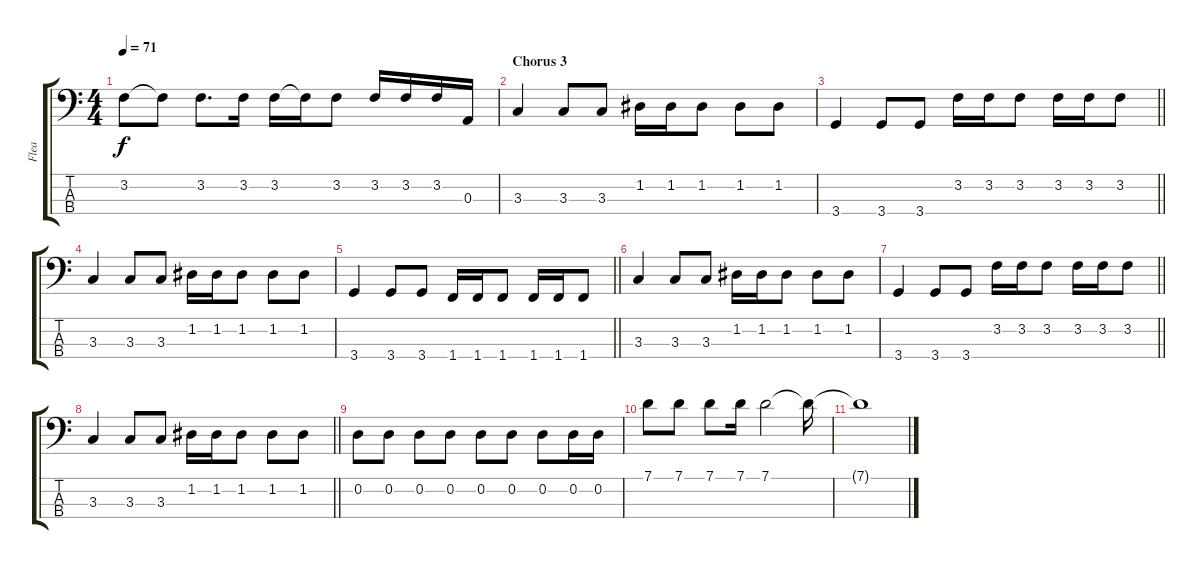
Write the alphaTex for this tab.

\track ("Flea" "Flea") {instrument electricbassfinger}
\staff {score tabs}
\tuning (G2 D2 A1 E1) {hide}
\ts (4 4)
\tempo 71
\clef f4
\ks c
3.2.8{dy f} 3.2{t}.8 3.2.8{d} 3.2.16 3.2.16 3.2{t}.16 3.2.8 3.2.16 3.2.16 3.2.16 0.3.16 |
\section ("" "Chorus 3")
3.3.4 3.3.8 3.3.8 1.2.16 1.2.16 1.2.8 1.2.8 1.2.8 |
\barLineRight lightlight
3.4.4 3.4.8 3.4.8 3.2.16 3.2.16 3.2.8 3.2.16 3.2.16 3.2.8 |
3.3.4 3.3.8 3.3.8 1.2.16 1.2.16 1.2.8 1.2.8 1.2.8 |
\barLineRight lightlight
3.4.4 3.4.8 3.4.8 1.4.16 1.4.16 1.4.8 1.4.16 1.4.16 1.4.8 |
3.3.4 3.3.8 3.3.8 1.2.16 1.2.16 1.2.8 1.2.8 1.2.8 |
\barLineRight lightlight
3.4.4 3.4.8 3.4.8 3.2.16 3.2.16 3.2.8 3.2.16 3.2.16 3.2.8 |
\barLineRight lightlight
3.3.4 3.3.8 3.3.8 1.2.16 1.2.16 1.2.8 1.2.8 1.2.8 |
0.2.8 0.2.8 0.2.8 0.2.8 0.2.8 0.2.8 0.2.8 0.2.16 0.2.16 |
7.1.8 7.1.8 7.1.8 7.1.16 7.1.2 7.1{t}.16 |
7.1{t}.1
